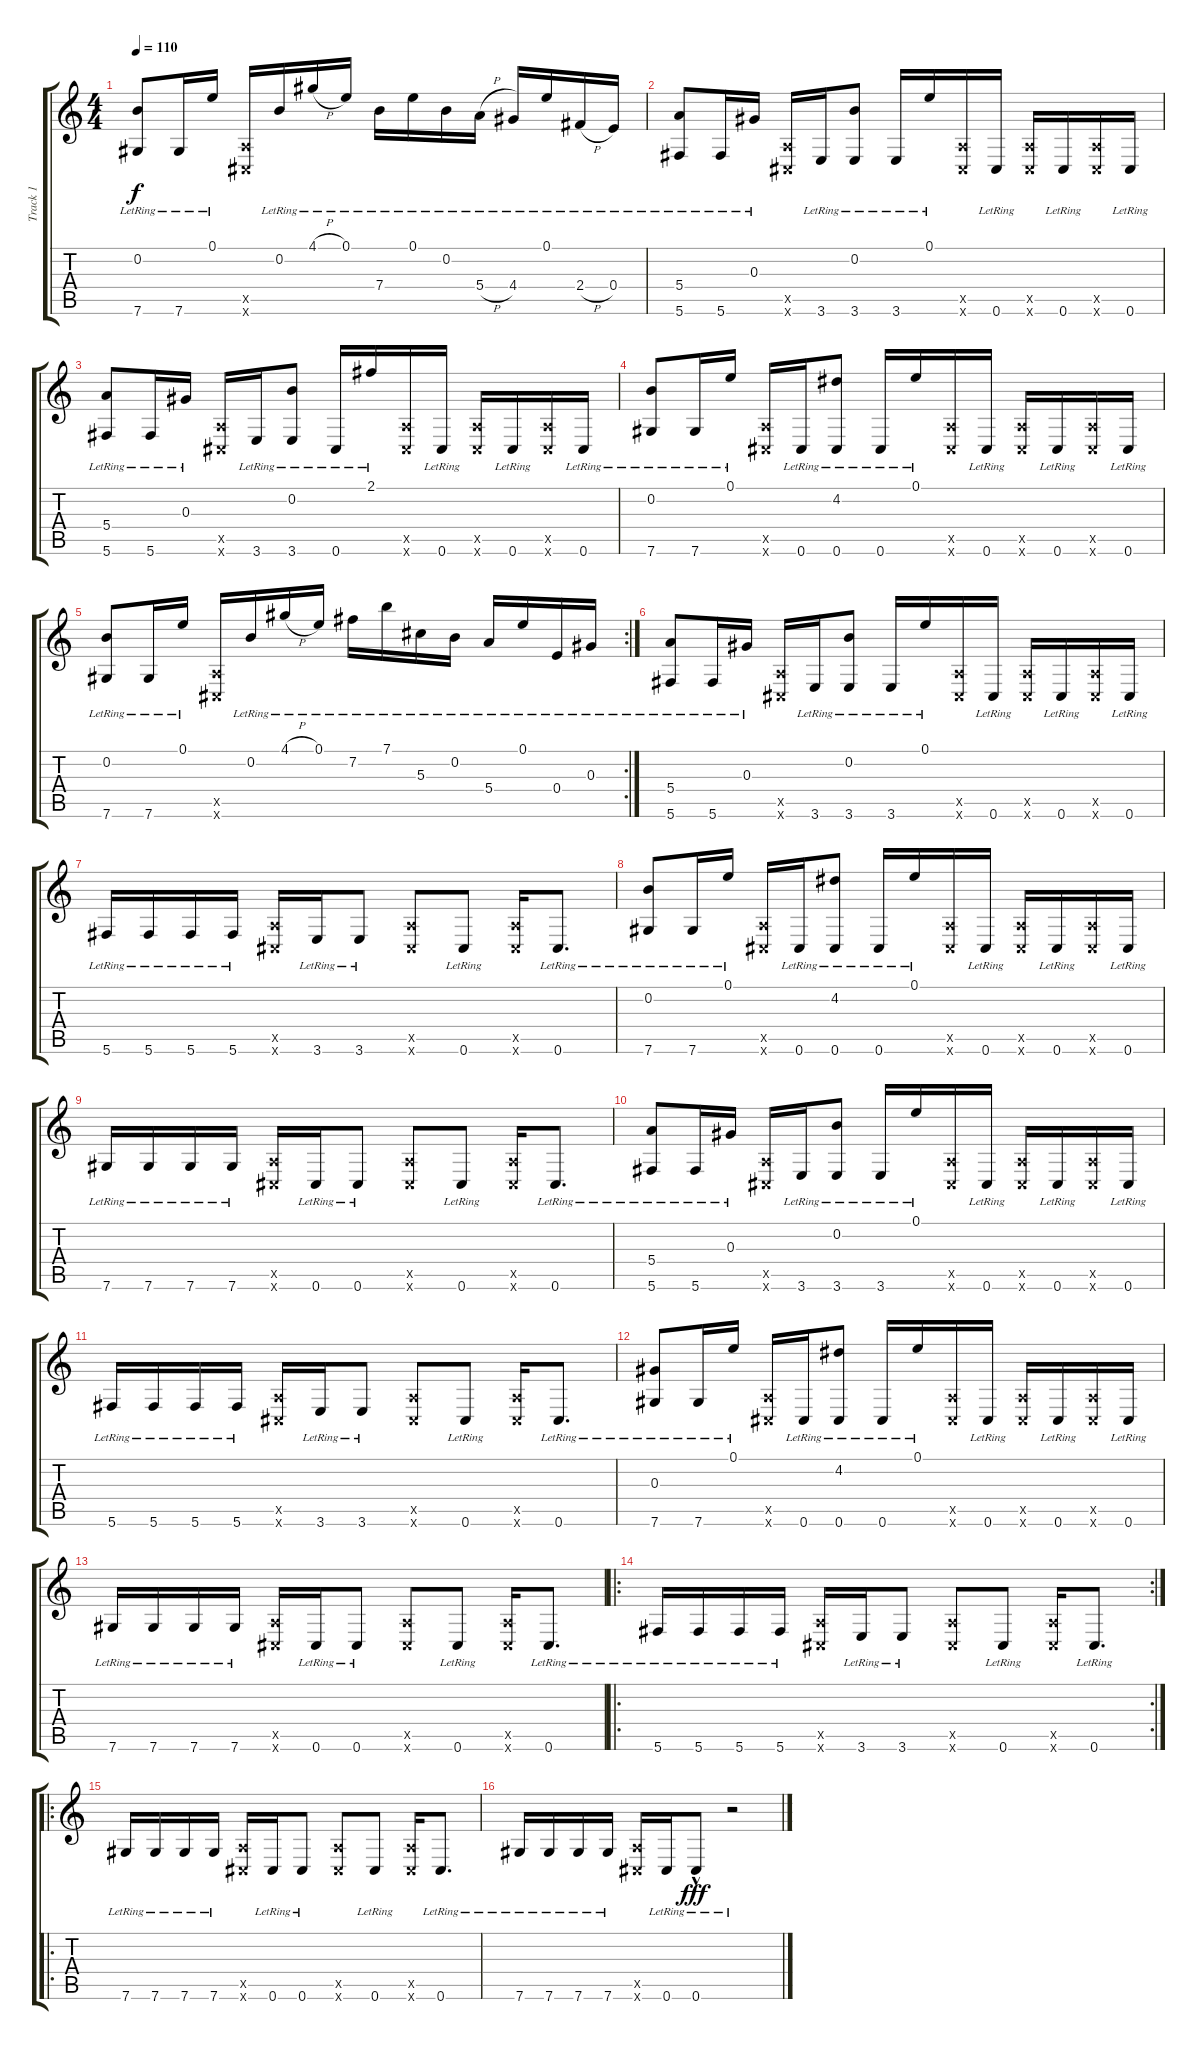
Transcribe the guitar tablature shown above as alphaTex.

\track ("Track 1" "Track 1") {instrument acousticguitarsteel}
\staff {score tabs}
\tuning (E4 B3 Ab3 E3 A2 Db2) {hide}
\ts (4 4)
\tempo 110
\clef g2
\ks c
(0.2{lr} 7.6{lr}).8{dy f} 7.6{lr}.16 0.1{lr}.16 (0.5{x} 0.6{x}).16 0.2{lr}.16 4.1{h lr}.16 0.1{lr}.16 7.4{lr}.16 0.1{lr}.16 0.2{lr}.16 5.4{h lr}.16 4.4{lr}.16 0.1{lr}.16 2.4{h lr}.16 0.4{lr}.16 |
(5.4{lr} 5.6{lr}).8 5.6{lr}.16 0.3{lr}.16 (0.5{x} 0.6{x}).16 3.6{lr}.16 (0.2{lr} 3.6{lr}).8 3.6{lr}.16 0.1{lr}.16 (0.5{x} 0.6{x}).16 0.6{lr}.16 (0.5{x} 0.6{x}).16 0.6{lr}.16 (0.5{x} 0.6{x}).16 0.6{lr}.16 |
(5.4{lr} 5.6{lr}).8 5.6{lr}.16 0.3{lr}.16 (0.5{x} 0.6{x}).16 3.6{lr}.16 (0.2{lr} 3.6{lr}).8 0.6{lr}.16 2.1{lr}.16 (0.5{x} 0.6{x}).16 0.6{lr}.16 (0.5{x} 0.6{x}).16 0.6{lr}.16 (0.5{x} 0.6{x}).16 0.6{lr}.16 |
(0.2{lr} 7.6{lr}).8 7.6{lr}.16 0.1{lr}.16 (0.5{x} 0.6{x}).16 0.6{lr}.16 (4.2{lr} 0.6{lr}).8 0.6{lr}.16 0.1{lr}.16 (0.5{x} 0.6{x}).16 0.6{lr}.16 (0.5{x} 0.6{x}).16 0.6{lr}.16 (0.5{x} 0.6{x}).16 0.6{lr}.16 |
\rc 2
(0.2{lr} 7.6{lr}).8 7.6{lr}.16 0.1{lr}.16 (0.5{x} 0.6{x}).16 0.2{lr}.16 4.1{h lr}.16 0.1{lr}.16 7.2{lr}.16 7.1{lr}.16 5.3{lr}.16 0.2{lr}.16 5.4{lr}.16 0.1{lr}.16 0.4{lr}.16 0.3{lr}.16 |
(5.4{lr} 5.6{lr}).8 5.6{lr}.16 0.3{lr}.16 (0.5{x} 0.6{x}).16 3.6{lr}.16 (0.2{lr} 3.6{lr}).8 3.6{lr}.16 0.1{lr}.16 (0.5{x} 0.6{x}).16 0.6{lr}.16 (0.5{x} 0.6{x}).16 0.6{lr}.16 (0.5{x} 0.6{x}).16 0.6{lr}.16 |
5.6{lr}.16 5.6{lr}.16 5.6{lr}.16 5.6{lr}.16 (0.5{x} 0.6{x}).16 3.6{lr}.16 3.6{lr}.8 (0.5{x} 0.6{x}).8 0.6{lr}.8 (0.5{x} 0.6{x}).16 0.6{lr}.8{d} |
(0.2{lr} 7.6{lr}).8 7.6{lr}.16 0.1{lr}.16 (0.5{x} 0.6{x}).16 0.6{lr}.16 (4.2{lr} 0.6{lr}).8 0.6{lr}.16 0.1{lr}.16 (0.5{x} 0.6{x}).16 0.6{lr}.16 (0.5{x} 0.6{x}).16 0.6{lr}.16 (0.5{x} 0.6{x}).16 0.6{lr}.16 |
7.6{lr}.16 7.6{lr}.16 7.6{lr}.16 7.6{lr}.16 (0.5{x} 0.6{x}).16 0.6{lr}.16 0.6{lr}.8 (0.5{x} 0.6{x}).8 0.6{lr}.8 (0.5{x} 0.6{x}).16 0.6{lr}.8{d} |
(5.4{lr} 5.6{lr}).8 5.6{lr}.16 0.3{lr}.16 (0.5{x} 0.6{x}).16 3.6{lr}.16 (0.2{lr} 3.6{lr}).8 3.6{lr}.16 0.1{lr}.16 (0.5{x} 0.6{x}).16 0.6{lr}.16 (0.5{x} 0.6{x}).16 0.6{lr}.16 (0.5{x} 0.6{x}).16 0.6{lr}.16 |
5.6{lr}.16 5.6{lr}.16 5.6{lr}.16 5.6{lr}.16 (0.5{x} 0.6{x}).16 3.6{lr}.16 3.6{lr}.8 (0.5{x} 0.6{x}).8 0.6{lr}.8 (0.5{x} 0.6{x}).16 0.6{lr}.8{d} |
(0.3{lr} 7.6{lr}).8 7.6{lr}.16 0.1{lr}.16 (0.5{x} 0.6{x}).16 0.6{lr}.16 (4.2{lr} 0.6{lr}).8 0.6{lr}.16 0.1{lr}.16 (0.5{x} 0.6{x}).16 0.6{lr}.16 (0.5{x} 0.6{x}).16 0.6{lr}.16 (0.5{x} 0.6{x}).16 0.6{lr}.16 |
7.6{lr}.16 7.6{lr}.16 7.6{lr}.16 7.6{lr}.16 (0.5{x} 0.6{x}).16 0.6{lr}.16 0.6{lr}.8 (0.5{x} 0.6{x}).8 0.6{lr}.8 (0.5{x} 0.6{x}).16 0.6{lr}.8{d} |
\ro
\rc 2
5.6{lr}.16 5.6{lr}.16 5.6{lr}.16 5.6{lr}.16 (0.5{x} 0.6{x}).16 3.6{lr}.16 3.6{lr}.8 (0.5{x} 0.6{x}).8 0.6{lr}.8 (0.5{x} 0.6{x}).16 0.6{lr}.8{d} |
\ro
7.6{lr}.16 7.6{lr}.16 7.6{lr}.16 7.6{lr}.16 (0.5{x} 0.6{x}).16 0.6{lr}.16 0.6{lr}.8 (0.5{x} 0.6{x}).8 0.6{lr}.8 (0.5{x} 0.6{x}).16 0.6{lr}.8{d} |
7.6{lr}.16 7.6{lr}.16 7.6{lr}.16 7.6{lr}.16 (0.5{x} 0.6{x}).16 0.6{lr}.16 0.6{hac lr}.8{dy fff} r.2
